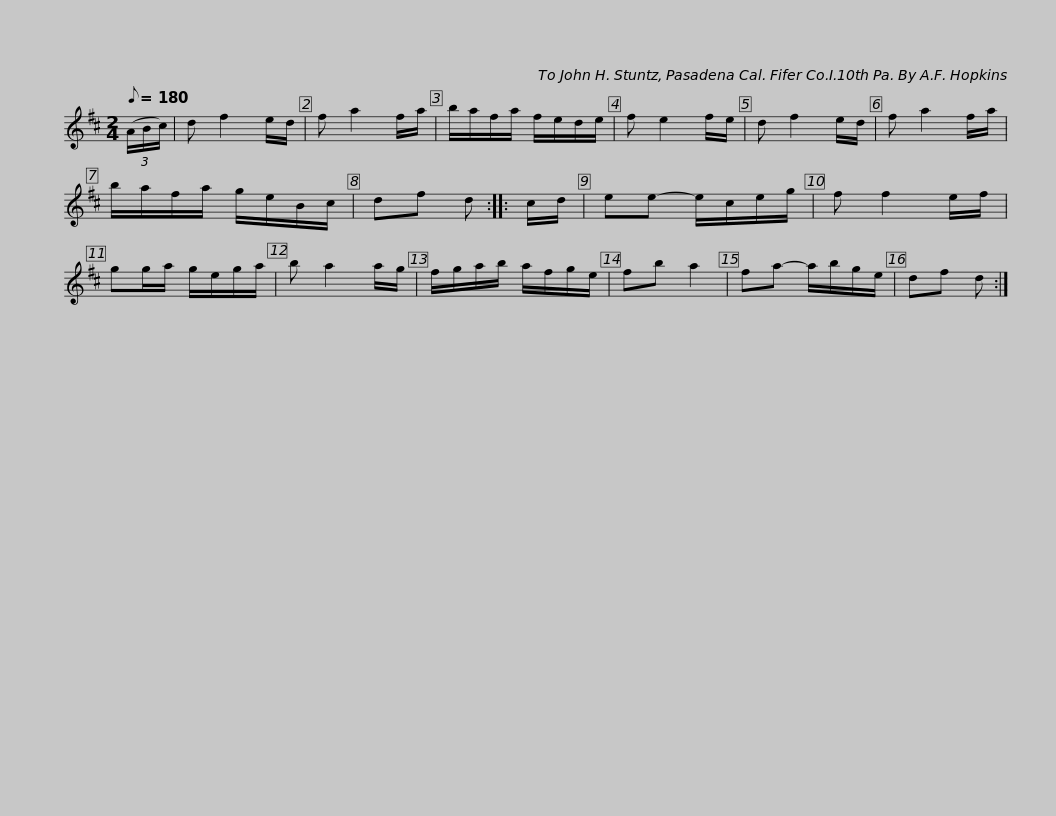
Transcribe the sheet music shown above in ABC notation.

X:1
L:1/8
Q:1/8=180
M:2/4
I:linebreak $
K:none
V:1 treble transpose="8 "
V:1
[K:D] (3(A/B/c/) | d f2 e/d/ | f a2 f/a/ | b/a/f/a/ f/e/d/e/ | f e2 f/e/ | %5
 d f2 e/d/ | f a2 f/a/ | b/a/f/a/ g/e/B/c/ | df d ::$ c/d/ | %10
 ee- e/c/e/g/ | f f2 e/f/ | gg/a/ g/e/g/a/ | b a2 a/g/ | f/g/a/b/ a/f/g/e/ | %15
 fb a2 | fa- a/b/g/e/ |$ df d :| %18
